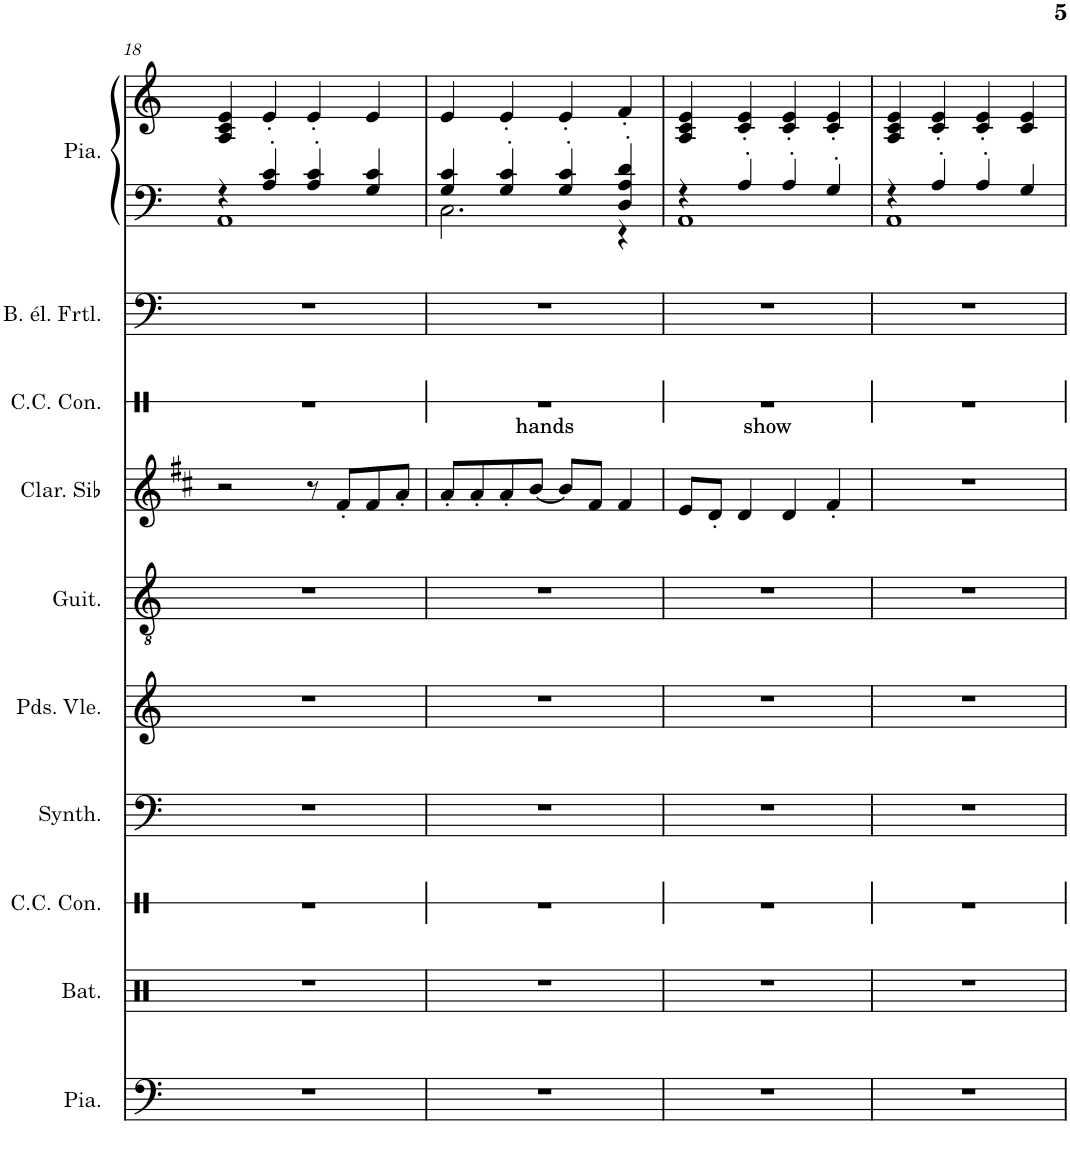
**kern	**kern	**kern	**kern	**kern	**kern	**kern	**kern	**text	**kern	**kern	**kern
*part10	*part9	*part8	*part7	*part6	*part5	*part4	*part3	*part3	*part2	*part1	*part1
*staff11	*staff10	*staff9	*staff8	*staff7	*staff6	*staff5	*staff4	*staff4	*staff3	*staff2	*staff1
*I"Piano	*I"Batterie	*I"Caisse claire de concert	*I"Synthétiseur Pad	*I"Pardessus de viole	*I"Guitare acoustique	*I"Clarinette en Sib	*I"Caisse claire de concert	*	*I"Basse électrique fretless	*I"Piano, Stay	*
*I'Pia.	*I'Bat.	*I'C.C. Con.	*I'Synth.	*I'Pds. Vle.	*I'Guit.	*I'Clar. Sib	*I'C.C. Con.	*	*I'B. él. Frtl.	*I'Pia.	*
!!LO:PB:g=z
*clefF4	*clefX	*clefX	*clefF4	*clefG2	*clefGv2	*clefG2	*clefX	*	*clefF4	*clefF4	*clefG2
*	*	*	*	*	*	*Trd1c2	*	*	*Trd7c12	*	*
*k[]	*k[]	*k[]	*k[]	*k[]	*k[]	*k[f#c#]	*k[]	*	*k[]	*k[]	*k[]
*M4/4	*M4/4	*M4/4	*M4/4	*M4/4	*M4/4	*M4/4	*M4/4	*	*M4/4	*M4/4	*M4/4
=18	=18	=18	=18	=18	=18	=18	=18	=18	=18	=18	=18
*	*	*	*	*	*	*	*	*	*	*^	*
1r	1r	1r	1r	1r	1r	2r	1r	.	1r	4r	1AA	4A/ 4c/ 4e/
.	.	.	.	.	.	.	.	.	.	4A/' 4c/'	.	4e'/
.	.	.	.	.	.	8r	.	.	.	4A/' 4c/'	.	4e'/
.	.	.	.	.	.	8f#'/L	.	.	.	.	.	.
.	.	.	.	.	.	8f#/	.	.	.	4G/ 4c/	.	4e/
.	.	.	.	.	.	8a'/J	.	.	.	.	.	.
=19	=19	=19	=19	=19	=19	=19	=19	=19	=19	=19	=19	=19
!	!	!	!	!	!	!	!	!LO:LY:b	!	!	!	!
1r	1r	1r	1r	1r	1r	8a'/L	1r	hands	1r	4G/ 4c/	2.C\	4e/
.	.	.	.	.	.	8a'/	.	.	.	.	.	.
.	.	.	.	.	.	8a'/	.	.	.	4G/' 4c/'	.	4e'/
.	.	.	.	.	.	[8b/J	.	.	.	.	.	.
.	.	.	.	.	.	8b/L]	.	.	.	4G/' 4c/'	.	4e'/
.	.	.	.	.	.	8f#/J	.	.	.	.	.	.
.	.	.	.	.	.	4f#/	.	.	.	4D/' 4A/' 4d/'	4r	4f'/
=20	=20	=20	=20	=20	=20	=20	=20	=20	=20	=20	=20	=20
!	!	!	!	!	!	!	!	!LO:LY:b	!	!	!	!
1r	1r	1r	1r	1r	1r	8e/L	1r	show	1r	4r	1AA	4A/ 4c/ 4e/
.	.	.	.	.	.	8d'/J	.	.	.	.	.	.
.	.	.	.	.	.	4d/	.	.	.	4A'/	.	4c/' 4e/'
.	.	.	.	.	.	4d/	.	.	.	4A'/	.	4c/' 4e/'
.	.	.	.	.	.	4f#'/	.	.	.	4G'/	.	4c/' 4e/'
=21	=21	=21	=21	=21	=21	=21	=21	=21	=21	=21	=21	=21
1r	1r	1r	1r	1r	1r	1r	1r	.	1r	4r	1AA	4A/ 4c/ 4e/
.	.	.	.	.	.	.	.	.	.	4A'/	.	4c/' 4e/'
.	.	.	.	.	.	.	.	.	.	4A'/	.	4c/' 4e/'
.	.	.	.	.	.	.	.	.	.	4G/	.	4c/ 4e/
*	*	*	*	*	*	*	*	*	*	*v	*v	*
=	=	=	=	=	=	=	=	=	=	=	=
*-	*-	*-	*-	*-	*-	*-	*-	*-	*-	*-	*-
